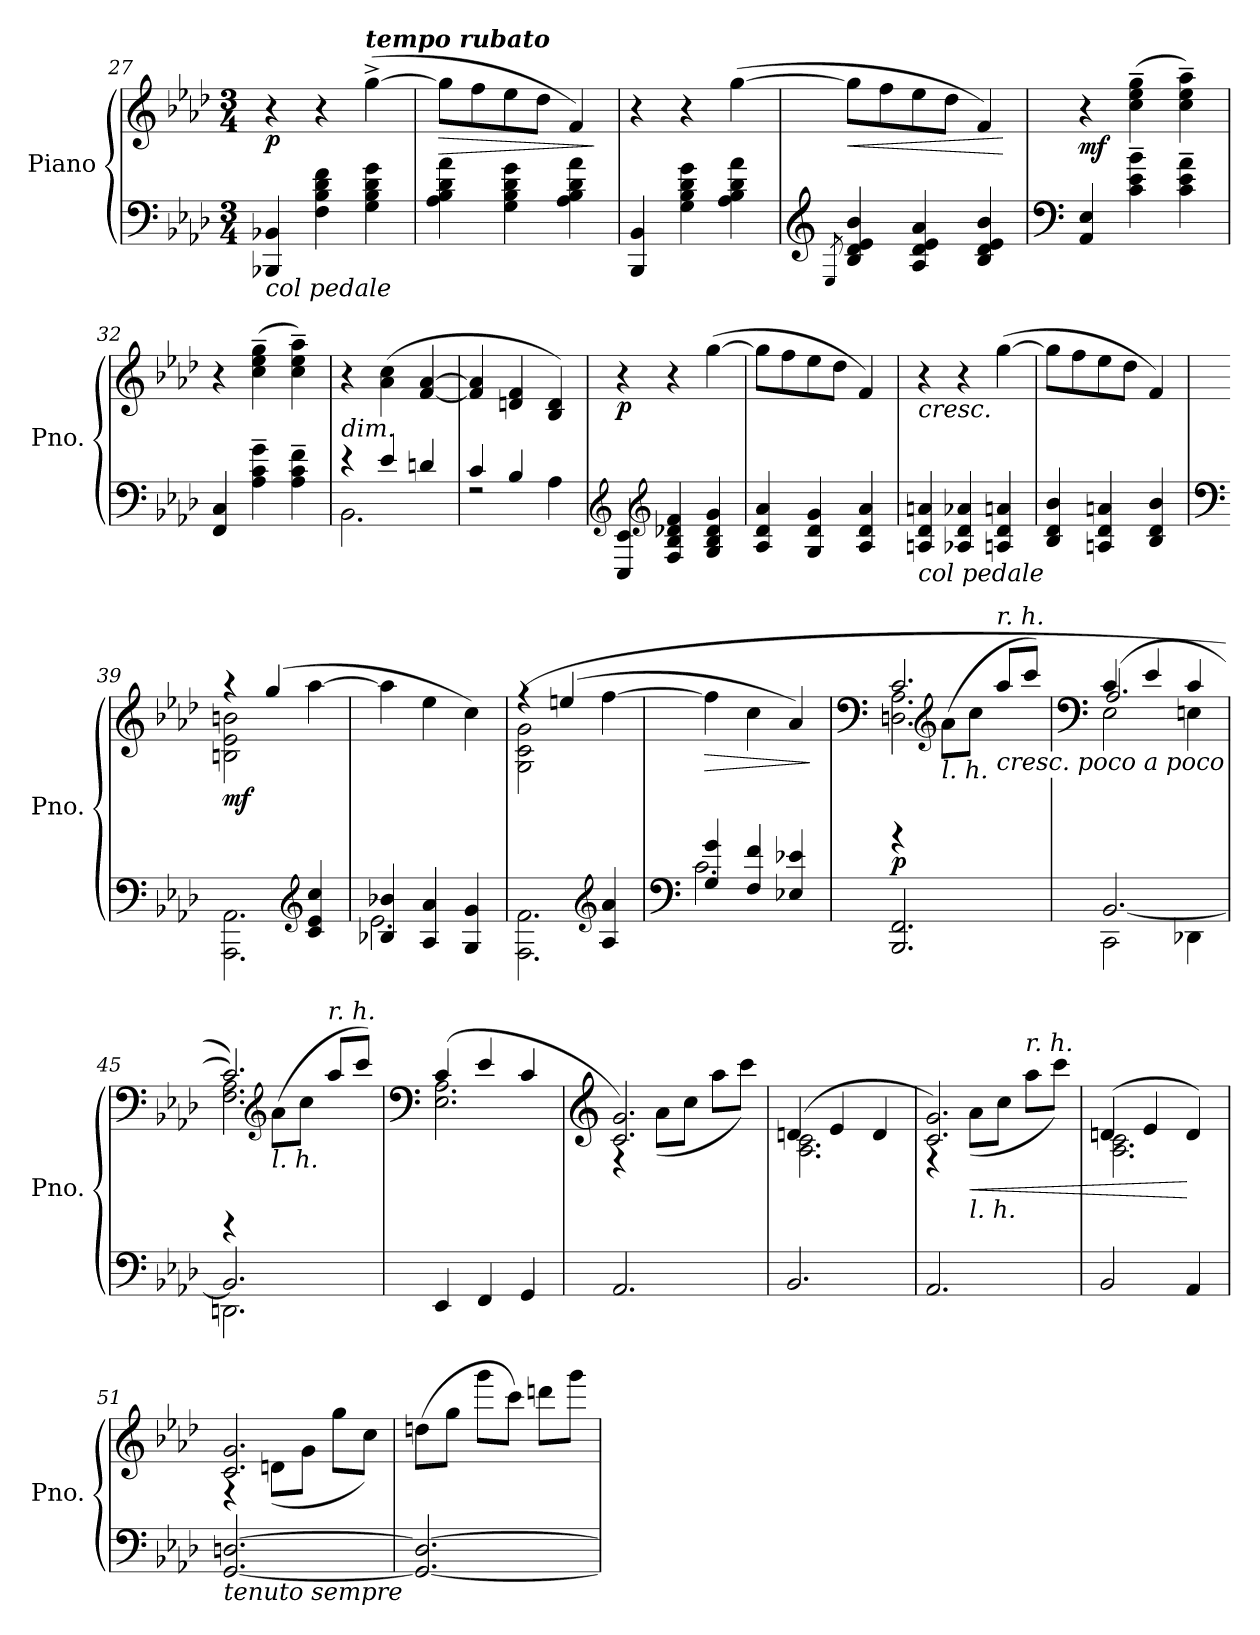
**kern	**kern	**dynam
*part1	*part1	*part1
*staff2	*staff1	*staff1/2
*I"Piano	*	*
*I'Pno.	*	*
*clefF4	*clefG2	*
*k[b-e-a-d-]	*k[b-e-a-d-]	*
*M3/4	*M3/4	*
=27	=27	=27
!LO:TX:b:i:t=col pedale	!	!
!	!	!LO:DY:b
4BBB-X/ 4BB-X/	4r	p
4F\ 4B-\ 4d-\ 4f\	4r	.
!	!LO:TX:a:Bi:t=tempo rubato	!
4G\ 4B-\ 4d-\ 4g\	(>[4gg^\	.
=28	=28	=28
!	!	!LO:HP:b
4A-\ 4B-\ 4d-\ 4a-\	8gg\L]	>
.	8ff\	.
4G\ 4B-\ 4d-\ 4g\	8ee-\	.
.	8dd-\J	.
4A-\ 4B-\ 4d-\ 4a-\	4f/)	.
.	.	]
=29	=29	=29
4BBB-/ 4BB-/	4r	.
4G\ 4B-\ 4d-\ 4g\	4r	.
4A-\ 4B-\ 4d-\ 4a-\	(>[4gg\	.
=30	=30	=30
*clefG2	*	*
8qE-/	.	.
!	!	!LO:HP:b
4B-/ 4d-/ 4e-/ 4b-/	8gg\L]	<
.	8ff\	.
4A-/ 4d-/ 4e-/ 4a-/	8ee-\	.
.	8dd-\J	.
4B-/ 4d-/ 4e-/ 4b-/	4f/)	.
.	.	[
!!LO:LB:g=z
=31	=31	=31
*clefF4	*	*
!	!	!LO:DY:b
4AA-/ 4E-/	4r	mf
4c\~ 4e-\~ 4b-\~	(>4cc\~ 4ee-\~ 4gg\~	.
4c\~ 4e-\~ 4a-\~	4cc\~ 4ee-\~ 4aa-\~)	.
=32	=32	=32
4FF/ 4C/	4r	.
4A-\~ 4c\~ 4g\~	(>4cc\~ 4ee-\~ 4gg\~	.
4A-\~ 4c\~ 4f\~	4cc\~ 4ee-\~ 4aa-\~)	.
=33	=33	=33
*^	*	*
!	!	!LO:TX:b:i:t=dim.	!
4r	2.BB-\	4r	.
4e-/	.	(>4a-\ 4cc\	.
4dn/	.	[4f/ [4a-/	.
=34	=34	=34	=34
4c/	2rF	4f/] 4a-/]	.
4B-/	.	4dn/ 4f/	.
4A-\	4ryy	4B-/ 4d/)	.
=35	=35	=35	=35
!	!	!	!LO:DY:b
*v	*v	*	*
4EEE-/ 4EE-/	4r	p
*clefG2	*	*
4F/ 4B-/ 4d-X/ 4f/	4r	.
4G/ 4B-/ 4d-/ 4g/	(>[4gg\	.
=36	=36	=36
4A-/ 4d-/ 4a-/	8gg\L]	.
.	8ff\	.
4G/ 4d-/ 4g/	8ee-\	.
.	8dd-\J	.
4A-/ 4d-/ 4a-/	4f/)	.
!!LO:LB:g=z
=37	=37	=37
!	!LO:TX:b:i:t=cresc.	!
!LO:TX:b:i:t=col pedale	!	!
4An/ 4d-/ 4an/	4r	.
4A-X/ 4d-/ 4a-X/	4r	.
4An/ 4d-/ 4an/	(>[4gg\	.
=38	=38	=38
4B-/ 4d-/ 4b-/	8gg\L]	.
.	8ff\	.
4An/ 4d-/ 4an/	8ee-\	.
.	8dd-\J	.
4B-/ 4d-/ 4b-/	4f/)	.
=39	=39	=39
*clefF4	*	*
*^	*^	*
!	!	!	!	!LO:DY:b
2.AAA-\ 2.AA-\	2ryy	4r	(<(<2Bn\ 2e-\ 2bn\	mf
.	.	(>4gg/	.	.
*clefG2	*	*	*	*
.	4c/ 4e-/ 4cc/)	[4aa-\	4ryy	.
*	*	*v	*v	*
=40	=40	=40	=40
4B-X/ 4b-X/	2.e-\	4aa-\]	.
4A-/ 4a-/	.	4ee-\	.
4G/ 4g/)	.	4cc\)	.
=41	=41	=41	=41
*	*	*^	*
2.F\ 2.f\	2ryy	4r	(<(<2G\ 2c\ 2g\	.
.	.	(>4een/	.	.
*clefG2	*	*	*	*
.	4A-/ 4a-/)	[4ff\	4ryy	.
*	*	*v	*v	*
=42	=42	=42	=42
*clefF4	*	*	*
*	*	*^	*
!	!	!	!	!LO:HP:b
*	*	*v	*v	*
4G/ 4g/	2.c\	4ff\]	>
4F/ 4f/	.	4cc\	.
4E-X/ 4e-X/)	.	4a-/)	.
*v	*v	*	*
.	.	]
!!LO:LB:g=z
=43	=43	=43
*	*clefF4	*
*	*^	*
*	*	*^	*
!	!	!	!	!LO:DY:b
2.BBB-/ 2.FF/	2.c/	2.Dn\ 2.A-\	4rBBBBB	p
*	*clefG2	*	*	*
!	!	!	!LO:TX:b:i:t=l. h.	!
.	.	.	(>(<8a-\L	.
.	.	.	8cc\J	.
!	!	!	!LO:TX:a:i:t=r. h.	!
!	!	!	!LO:TX:b:i:t=cresc. poco a poco	!
.	.	.	8aa-/L	.
.	.	.	8ccc/J)	.
=44	=44	=44	=44	=44
*	*clefF4	*	*	*
*^	*	*	*	*
2CC\	[2.BB-/	(>4c/	2.A-/	2E-\	.
.	.	4e-/	.	.	.
4DD-X\	.	4c/	.	4En\	.
=45	=45	=45	=45	=45	=45
2.DDn\	2.BB-/]	2.c/)	2.F\ 2.A-\)	4rBBBBB	.
*	*	*clefG2	*	*	*
!	!	!	!	!LO:TX:b:i:t=l. h.	!
.	.	.	.	(>8a-\L	.
.	.	.	.	8cc\J	.
!	!	!	!	!LO:TX:a:i:t=r. h.	!
.	.	.	.	8aa-/L	.
.	.	.	.	8ccc/J)	.
*v	*v	*	*	*	*
*	*v	*v	*v	*
=46	=46	=46
*	*clefF4	*
*	*^	*
4EE-/	(>4c/	2.E-\ 2.A-\	.
4FF/	4e-/	.	.
4GG/	4c/	.	.
=47	=47	=47	=47
*	*clefG2	*	*
2.AA-/	2.c/ 2.g/)	4rF	.
.	.	(>8a-\L	.
.	.	8cc\J	.
.	.	8aa-\L	.
.	.	8ccc\J)	.
=48	=48	=48	=48
2.BB-/	(>4dn/	2.A-\ 2.c\	.
.	4e-/	.	.
.	4d/	.	.
!!LO:PB:g=z	!!
=49	=49	=49	=49
2.AA-/	2.c/ 2.g/)	4rF	.
!	!	!LO:TX:b:i:t=l. h.	!
!	!	!	!LO:HP:b
.	.	(>8a-\L	<
.	.	8cc\J	.
!	!	!LO:TX:a:i:t=r. h.	!
.	.	8aa-\L	.
.	.	8ccc\J)	.
=50	=50	=50	=50
2BB-/	(>4dn/	2.A-\ 2.c\	.
.	4e-/	.	.
4AA-/	4d/)	.	[
=51	=51	=51	=51
!LO:TX:b:i:t=tenuto sempre	!	!	!
!	!	!	!LO:DY:b
!	!	!	!LO:DY:n=1:b
[2.GG/ [2.Dn/	2.c/ 2.g/	4rF	p other-dynamics
.	.	(>8dn\L	.
.	.	8g\J	.
.	.	8gg\L	.
.	.	8cc\J)	.
=52	=52	=52	=52
!	!LO:TX:b:i:t=dim.	!	!
*	*v	*v	*
2.GG/_ 2.D/_	(>8ddn\L	.
.	8gg\J	.
.	8ggg\L	.
.	8ccc\J)	.
.	8dddn\L	.
.	8ggg\J	.
=	=	=
*-	*-	*-
